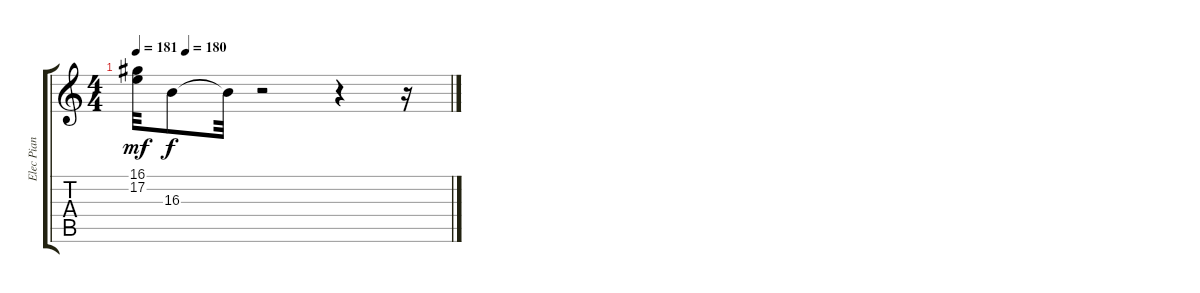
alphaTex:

\track ("Elec Pian" "Elec Pian") {instrument honkytonkpiano}
\staff {score tabs}
\tuning (E4 B3 G3 D3 A2 E2) {hide}
\ts (4 4)
\tempo 181
\tempo (180 0.15625)
\clef g2
\ks c
(16.1 17.2).32{dy mf} 16.3.8{dy f} 16.3{t}.32 r.2 r.4 r.16
